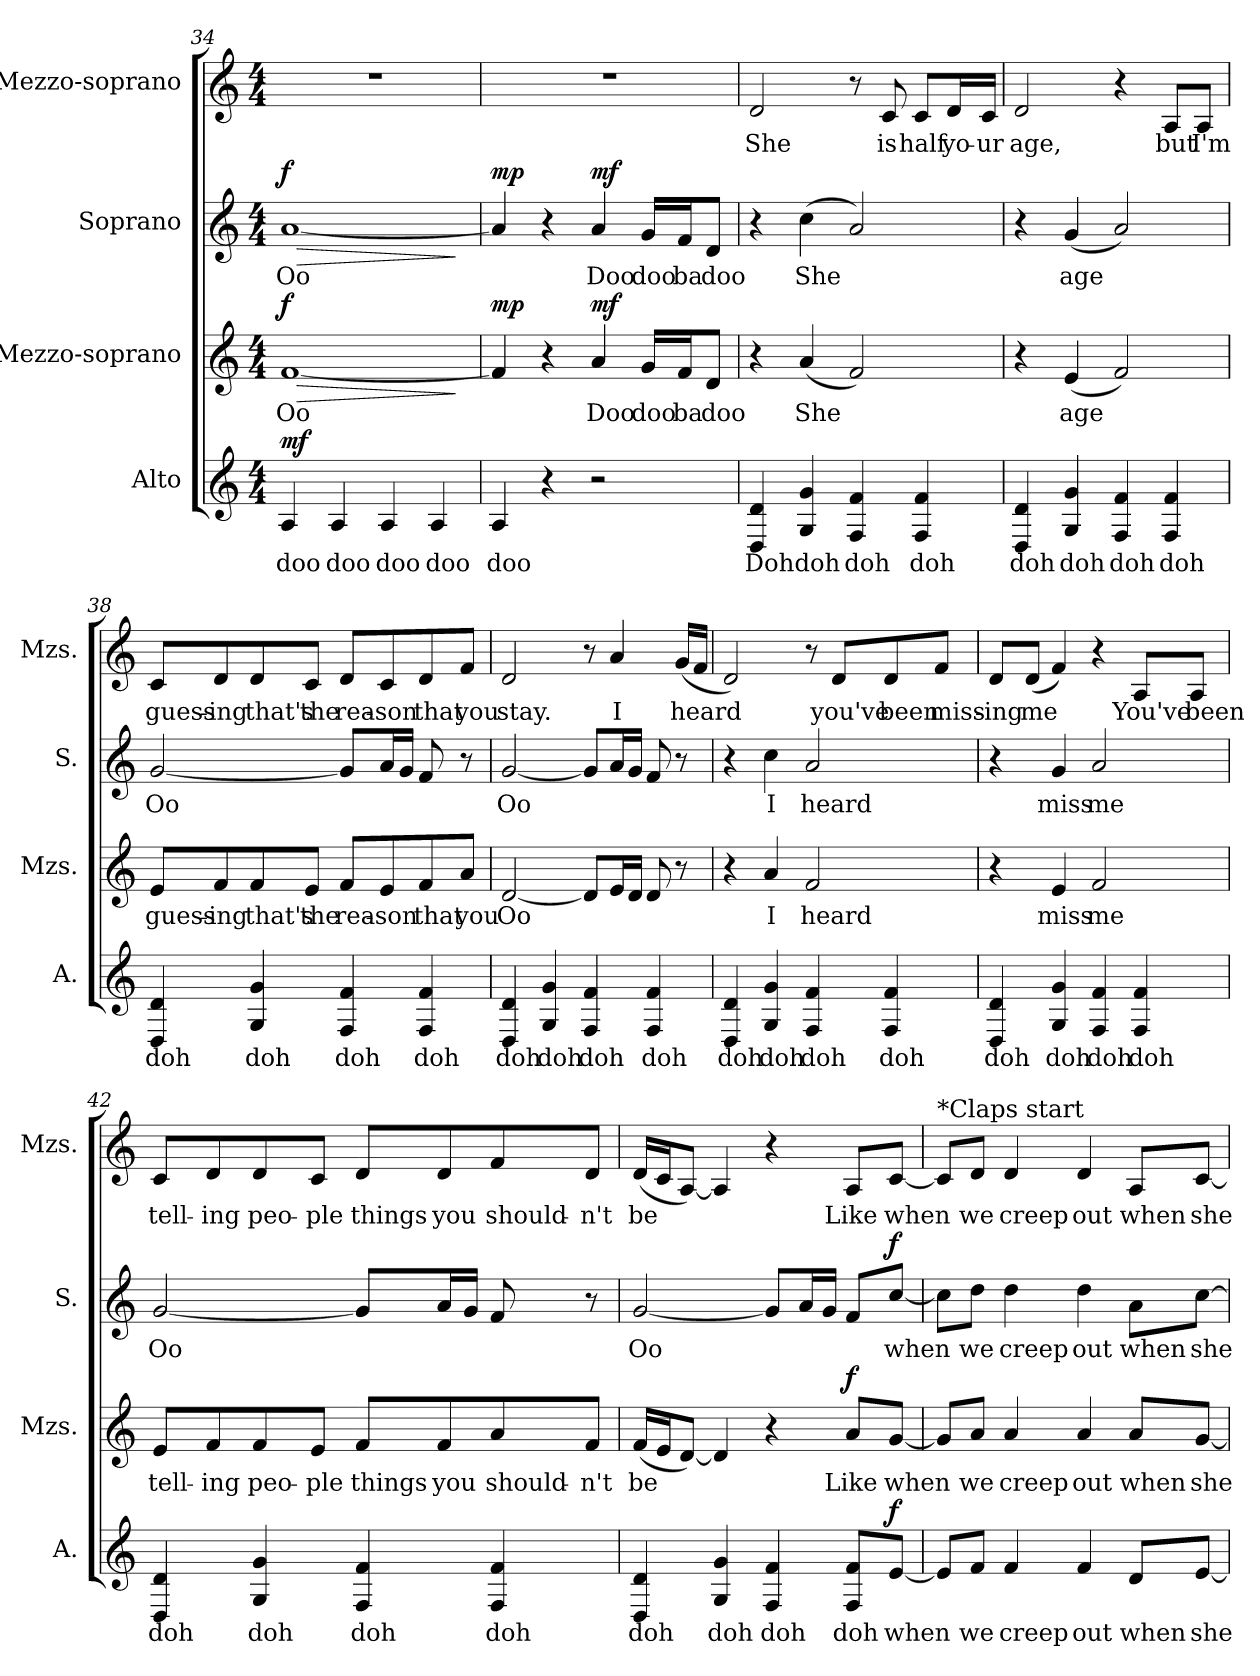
**kern	**text	**dynam	**kern	**text	**dynam	**kern	**text	**dynam	**kern	**text
*part4	*part4	*part4	*part3	*part3	*part3	*part2	*part2	*part2	*part1	*part1
*staff4	*staff4	*staff4	*staff3	*staff3	*staff3	*staff2	*staff2	*staff2	*staff1	*staff1
*I"Alto	*	*	*I"Mezzo-soprano	*	*	*I"Soprano	*	*	*I"Mezzo-soprano	*
*I'A.	*	*	*I'Mzs.	*	*	*I'S.	*	*	*I'Mzs.	*
!!LO:PB:g=z
*clefG2	*	*	*clefG2	*	*	*clefG2	*	*	*clefG2	*
*k[]	*	*	*k[]	*	*	*k[]	*	*	*k[]	*
*M4/4	*	*	*M4/4	*	*	*M4/4	*	*	*M4/4	*
=34	=34	=34	=34	=34	=34	=34	=34	=34	=34	=34
!	!LO:LY:b	!LO:DY:a	!	!LO:LY:b	!LO:HP:b	!	!LO:LY:b	!LO:HP:b	!	!
!	!	!	!	!	!LO:DY:n=1:a	!	!	!LO:DY:n=1:a	!	!
4A/	doo	mf	[1f	Oo	> f	[1a	Oo	> f	1r	.
!	!LO:LY:b	!	!	!	!	!	!	!	!	!
4A/	doo	.	.	.	.	.	.	.	.	.
!	!LO:LY:b	!	!	!	!	!	!	!	!	!
4A/	doo	.	.	.	.	.	.	.	.	.
!	!LO:LY:b	!	!	!	!	!	!	!	!	!
4A/	doo	.	.	.	.	.	.	.	.	.
.	.	.	.	.	]	.	.	]	.	.
=35	=35	=35	=35	=35	=35	=35	=35	=35	=35	=35
!	!LO:LY:b	!	!	!	!LO:DY:a	!	!	!LO:DY:a	!	!
4A/	doo	.	4f/]	.	mp	4a/]	.	mp	1r	.
4r	.	.	4r	.	.	4r	.	.	.	.
!	!	!	!	!LO:LY:b	!LO:DY:a	!	!LO:LY:b	!LO:DY:a	!	!
2r	.	.	4a/	Doo	mf	4a/	Doo	mf	.	.
!	!	!	!	!LO:LY:b	!	!	!LO:LY:b	!	!	!
.	.	.	16g/LL	doo	.	16g/LL	doo	.	.	.
!	!	!	!	!LO:LY:b	!	!	!LO:LY:b	!	!	!
.	.	.	16f/J	ba	.	16f/J	ba	.	.	.
!	!	!	!	!LO:LY:b	!	!	!LO:LY:b	!	!	!
.	.	.	8d/J	doo	.	8d/J	doo	.	.	.
=36	=36	=36	=36	=36	=36	=36	=36	=36	=36	=36
!	!LO:LY:b	!	!	!	!	!	!	!	!	!LO:LY:b
4D/ 4d/	Doh	.	4r	.	.	4r	.	.	2d/	She
!	!LO:LY:b	!	!	!LO:LY:b	!	!	!LO:LY:b	!	!	!
4G/ 4g/	doh	.	(4a/	She	.	(4cc\	She	.	.	.
!	!LO:LY:b	!	!	!	!	!	!	!	!	!
4F/ 4f/	doh	.	2f/)	.	.	2a/)	.	.	8r	.
!	!	!	!	!	!	!	!	!	!	!LO:LY:b
.	.	.	.	.	.	.	.	.	8c/	is
!	!LO:LY:b	!	!	!	!	!	!	!	!	!LO:LY:b
4F/ 4f/	doh	.	.	.	.	.	.	.	8c/L	half
!	!	!	!	!	!	!	!	!	!	!LO:LY:b
.	.	.	.	.	.	.	.	.	16d/L	yo-
!	!	!	!	!	!	!	!	!	!	!LO:LY:b
.	.	.	.	.	.	.	.	.	16c/JJ	-ur
=37	=37	=37	=37	=37	=37	=37	=37	=37	=37	=37
!	!LO:LY:b	!	!	!	!	!	!	!	!	!LO:LY:b
4D/ 4d/	doh	.	4r	.	.	4r	.	.	2d/	age,
!	!LO:LY:b	!	!	!LO:LY:b	!	!	!LO:LY:b	!	!	!
4G/ 4g/	doh	.	(4e/	age	.	(4g/	age	.	.	.
!	!LO:LY:b	!	!	!	!	!	!	!	!	!
4F/ 4f/	doh	.	2f/)	.	.	2a/)	.	.	4r	.
!	!LO:LY:b	!	!	!	!	!	!	!	!	!LO:LY:b
4F/ 4f/	doh	.	.	.	.	.	.	.	8A/L	but
!	!	!	!	!	!	!	!	!	!	!LO:LY:b
.	.	.	.	.	.	.	.	.	8A/J	I'm
!!LO:LB:g=z
=38	=38	=38	=38	=38	=38	=38	=38	=38	=38	=38
!	!LO:LY:b	!	!	!LO:LY:b	!	!	!LO:LY:b	!	!	!LO:LY:b
4D/ 4d/	doh	.	8e/L	guess-	.	[2g/	Oo	.	8c/L	guess-
!	!	!	!	!LO:LY:b	!	!	!	!	!	!LO:LY:b
.	.	.	8f/	-ing	.	.	.	.	8d/	-ing
!	!LO:LY:b	!	!	!LO:LY:b	!	!	!	!	!	!LO:LY:b
4G/ 4g/	doh	.	8f/	that's	.	.	.	.	8d/	that's
!	!	!	!	!LO:LY:b	!	!	!	!	!	!LO:LY:b
.	.	.	8e/J	the	.	.	.	.	8c/J	the
!	!LO:LY:b	!	!	!LO:LY:b	!	!	!	!	!	!LO:LY:b
4F/ 4f/	doh	.	8f/L	rea-	.	8g/L]	.	.	8d/L	rea-
!	!	!	!	!LO:LY:b	!	!	!	!	!	!LO:LY:b
.	.	.	8e/	-son	.	16a/L	.	.	8c/	-son
.	.	.	.	.	.	16g/JJ	.	.	.	.
!	!LO:LY:b	!	!	!LO:LY:b	!	!	!	!	!	!LO:LY:b
4F/ 4f/	doh	.	8f/	that	.	8f/	.	.	8d/	that
!	!	!	!	!LO:LY:b	!	!	!	!	!	!LO:LY:b
.	.	.	8a/J	you	.	8r	.	.	8f/J	you
=39	=39	=39	=39	=39	=39	=39	=39	=39	=39	=39
!	!LO:LY:b	!	!	!LO:LY:b	!	!	!LO:LY:b	!	!	!LO:LY:b
4D/ 4d/	doh	.	[2d/	Oo	.	[2g/	Oo	.	2d/	stay.
!	!LO:LY:b	!	!	!	!	!	!	!	!	!
4G/ 4g/	doh	.	.	.	.	.	.	.	.	.
!	!LO:LY:b	!	!	!	!	!	!	!	!	!
4F/ 4f/	doh	.	8d/L]	.	.	8g/L]	.	.	8r	.
!	!	!	!	!	!	!	!	!	!	!LO:LY:b
.	.	.	16e/L	.	.	16a/L	.	.	4a/	I
.	.	.	16d/JJ	.	.	16g/JJ	.	.	.	.
!	!LO:LY:b	!	!	!	!	!	!	!	!	!
4F/ 4f/	doh	.	8d/	.	.	8f/	.	.	.	.
!	!	!	!	!	!	!	!	!	!	!LO:LY:b
.	.	.	8r	.	.	8r	.	.	(16g/LL	-heard
.	.	.	.	.	.	.	.	.	16f/JJ	.
=40	=40	=40	=40	=40	=40	=40	=40	=40	=40	=40
!	!LO:LY:b	!	!	!	!	!	!	!	!	!
4D/ 4d/	doh	.	4r	.	.	4r	.	.	2d/)	.
!	!LO:LY:b	!	!	!LO:LY:b	!	!	!LO:LY:b	!	!	!
4G/ 4g/	doh	.	4a/	I	.	4cc\	I	.	.	.
!	!LO:LY:b	!	!	!LO:LY:b	!	!	!LO:LY:b	!	!	!
4F/ 4f/	doh	.	2f/	heard	.	2a/	heard	.	8r	.
!	!	!	!	!	!	!	!	!	!	!LO:LY:b
.	.	.	.	.	.	.	.	.	8d/L	you've
!	!LO:LY:b	!	!	!	!	!	!	!	!	!LO:LY:b
4F/ 4f/	doh	.	.	.	.	.	.	.	8d/	been
!	!	!	!	!	!	!	!	!	!	!LO:LY:b
.	.	.	.	.	.	.	.	.	8f/J	miss-
!!LO:LB:g=z
=41	=41	=41	=41	=41	=41	=41	=41	=41	=41	=41
!	!LO:LY:b	!	!	!	!	!	!	!	!	!LO:LY:b
4D/ 4d/	doh	.	4r	.	.	4r	.	.	8d/L	-ing
!	!	!	!	!	!	!	!	!	!	!LO:LY:b
.	.	.	.	.	.	.	.	.	(8d/J	me
!	!LO:LY:b	!	!	!LO:LY:b	!	!	!LO:LY:b	!	!	!
4G/ 4g/	doh	.	4e/	miss	.	4g/	miss	.	4f/)	.
!	!LO:LY:b	!	!	!LO:LY:b	!	!	!LO:LY:b	!	!	!
4F/ 4f/	doh	.	2f/	me	.	2a/	me	.	4r	.
!	!LO:LY:b	!	!	!	!	!	!	!	!	!LO:LY:b
4F/ 4f/	doh	.	.	.	.	.	.	.	8A/L	You've
!	!	!	!	!	!	!	!	!	!	!LO:LY:b
.	.	.	.	.	.	.	.	.	8A/J	been
=42	=42	=42	=42	=42	=42	=42	=42	=42	=42	=42
!	!LO:LY:b	!	!	!LO:LY:b	!	!	!LO:LY:b	!	!	!LO:LY:b
4D/ 4d/	doh	.	8e/L	tell-	.	[2g/	Oo	.	8c/L	tell-
!	!	!	!	!LO:LY:b	!	!	!	!	!	!LO:LY:b
.	.	.	8f/	-ing	.	.	.	.	8d/	-ing
!	!LO:LY:b	!	!	!LO:LY:b	!	!	!	!	!	!LO:LY:b
4G/ 4g/	doh	.	8f/	peo-	.	.	.	.	8d/	peo-
!	!	!	!	!LO:LY:b	!	!	!	!	!	!LO:LY:b
.	.	.	8e/J	-ple	.	.	.	.	8c/J	-ple
!	!LO:LY:b	!	!	!LO:LY:b	!	!	!	!	!	!LO:LY:b
4F/ 4f/	doh	.	8f/L	things	.	8g/L]	.	.	8d/L	things
!	!	!	!	!LO:LY:b	!	!	!	!	!	!LO:LY:b
.	.	.	8f/	you	.	16a/L	.	.	8d/	you
.	.	.	.	.	.	16g/JJ	.	.	.	.
!	!LO:LY:b	!	!	!LO:LY:b	!	!	!	!	!	!LO:LY:b
4F/ 4f/	doh	.	8a/	should-	.	8f/	.	.	8f/	should-
!	!	!	!	!LO:LY:b	!	!	!	!	!	!LO:LY:b
.	.	.	8f/J	-n't	.	8r	.	.	8d/J	-n't
=43	=43	=43	=43	=43	=43	=43	=43	=43	=43	=43
!	!LO:LY:b	!	!	!LO:LY:b	!	!	!LO:LY:b	!	!	!LO:LY:b
4D/ 4d/	doh	.	(16f/LL	be	.	[2g/	Oo	.	(16d/LL	be
.	.	.	16e/J	.	.	.	.	.	16c/J	.
.	.	.	[8d/J)	.	.	.	.	.	[8A/J)	.
!	!LO:LY:b	!	!	!	!	!	!	!	!	!
4G/ 4g/	doh	.	4d/]	.	.	.	.	.	4A/]	.
!	!LO:LY:b	!	!	!	!	!	!	!	!	!
4F/ 4f/	doh	.	4r	.	.	8g/L]	.	.	4r	.
.	.	.	.	.	.	16a/L	.	.	.	.
.	.	.	.	.	.	16g/JJ	.	.	.	.
!	!LO:LY:b	!	!	!LO:LY:b	!LO:DY:a	!	!	!	!	!LO:LY:b
8F/ 8f/L	doh	.	8a/L	Like	f	8f/L	.	.	8A/L	Like
!	!LO:LY:b	!LO:DY:a	!	!LO:LY:b	!	!	!LO:LY:b	!LO:DY:a	!	!LO:LY:b
[8e/J	when	f	[8g/J	when	.	[8cc/J	when	f	[8c/J	when
!!LO:PB:g=z
=44	=44	=44	=44	=44	=44	=44	=44	=44	=44	=44
!	!	!	!	!	!	!	!	!	!LO:TX:a:t=*Claps start	!
8e/L]	.	.	8g/L]	.	.	8cc\L]	.	.	8c/L]	.
!	!LO:LY:b	!	!	!LO:LY:b	!	!	!LO:LY:b	!	!	!LO:LY:b
8f/J	we	.	8a/J	we	.	8dd\J	we	.	8d/J	we
!	!LO:LY:b	!	!	!LO:LY:b	!	!	!LO:LY:b	!	!	!LO:LY:b
4f/	creep	.	4a/	creep	.	4dd\	creep	.	4d/	creep
!	!LO:LY:b	!	!	!LO:LY:b	!	!	!LO:LY:b	!	!	!LO:LY:b
4f/	out	.	4a/	out	.	4dd\	out	.	4d/	out
!	!LO:LY:b	!	!	!LO:LY:b	!	!	!LO:LY:b	!	!	!LO:LY:b
8d/L	when	.	8a/L	when	.	8a\L	when	.	8A/L	when
!	!LO:LY:b	!	!	!LO:LY:b	!	!	!LO:LY:b	!	!	!LO:LY:b
[8e/J	she	.	[8g/J	she	.	[8cc\J	she	.	[8c/J	she
=	=	=	=	=	=	=	=	=	=	=
*-	*-	*-	*-	*-	*-	*-	*-	*-	*-	*-
